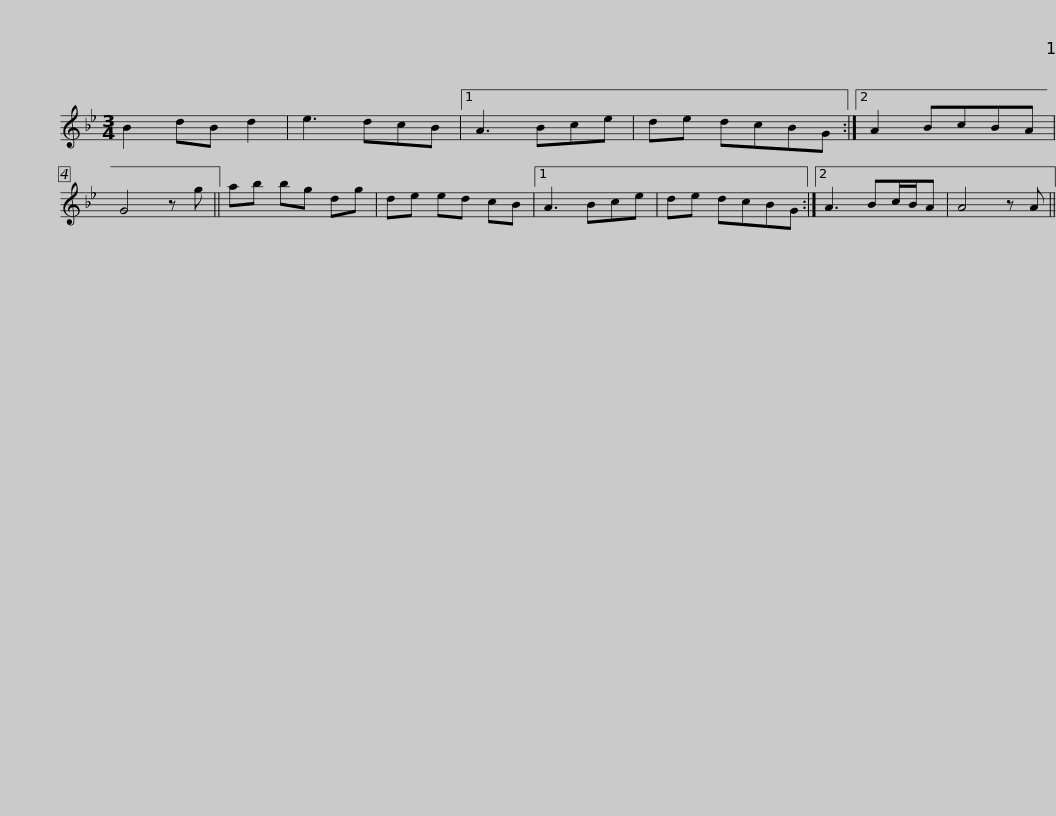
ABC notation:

X:1
L:1/8
M:3/4
I:linebreak $
K:Bb
V:1 treble
V:1
 B2 dB d2 | e3 dcB |1 A3 Bce | de dcBG :|2 A2 BcBA | %5
 G4 z g || ab bg dg | de ed cB |1$ A3 Bce | de dcBG :|2 %10
 A3 Bc/B/A | A4 z A || %12
